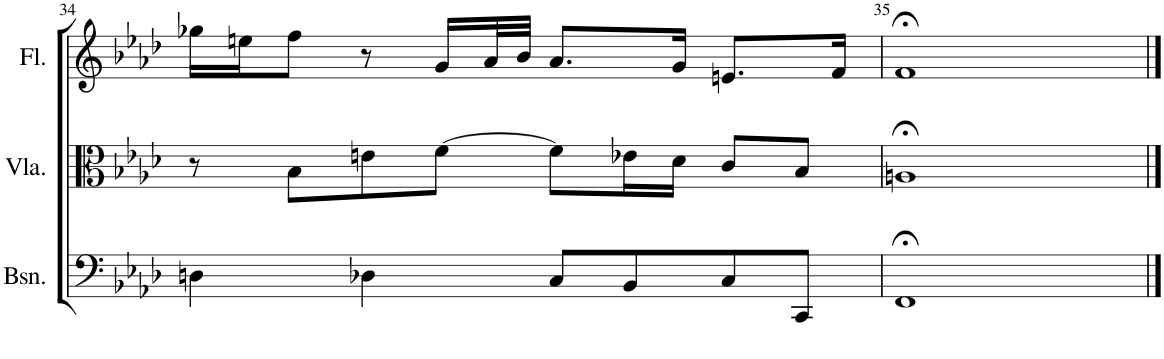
**kern	**kern	**kern
*part3	*part2	*part1
*staff3	*staff2	*staff1
*I"Bassoon	*I"Viola	*I"Flute
*I'Bsn.	*I'Vla.	*I'Fl.
!!LO:PB:g=z
*clefF4	*clefC3	*clefG2
*k[b-e-a-d-]	*k[b-e-a-d-]	*k[b-e-a-d-]
*M4/4	*M4/4	*M4/4
*met(c)	*met(c)	*met(c)
=34	=34	=34
4Dn\	8r	16gg-X\LL
.	.	16een\J
.	8B-\L	8ff\J
4D-X\	8en\	8r
.	[8f\J	16g/LL
.	.	32a-/L
.	.	32b-/JJJ
8C/L	8f\L]	8.a-/L
8BB-/	16e-X\L	.
.	16d-\JJ	16g/Jk
8C/	8c/L	8.en/L
8CC/J	8B-/J	.
.	.	16f/Jk
=35	=35	=35
1FF;<	1An;<	1f;<
==	==	==
*-	*-	*-
